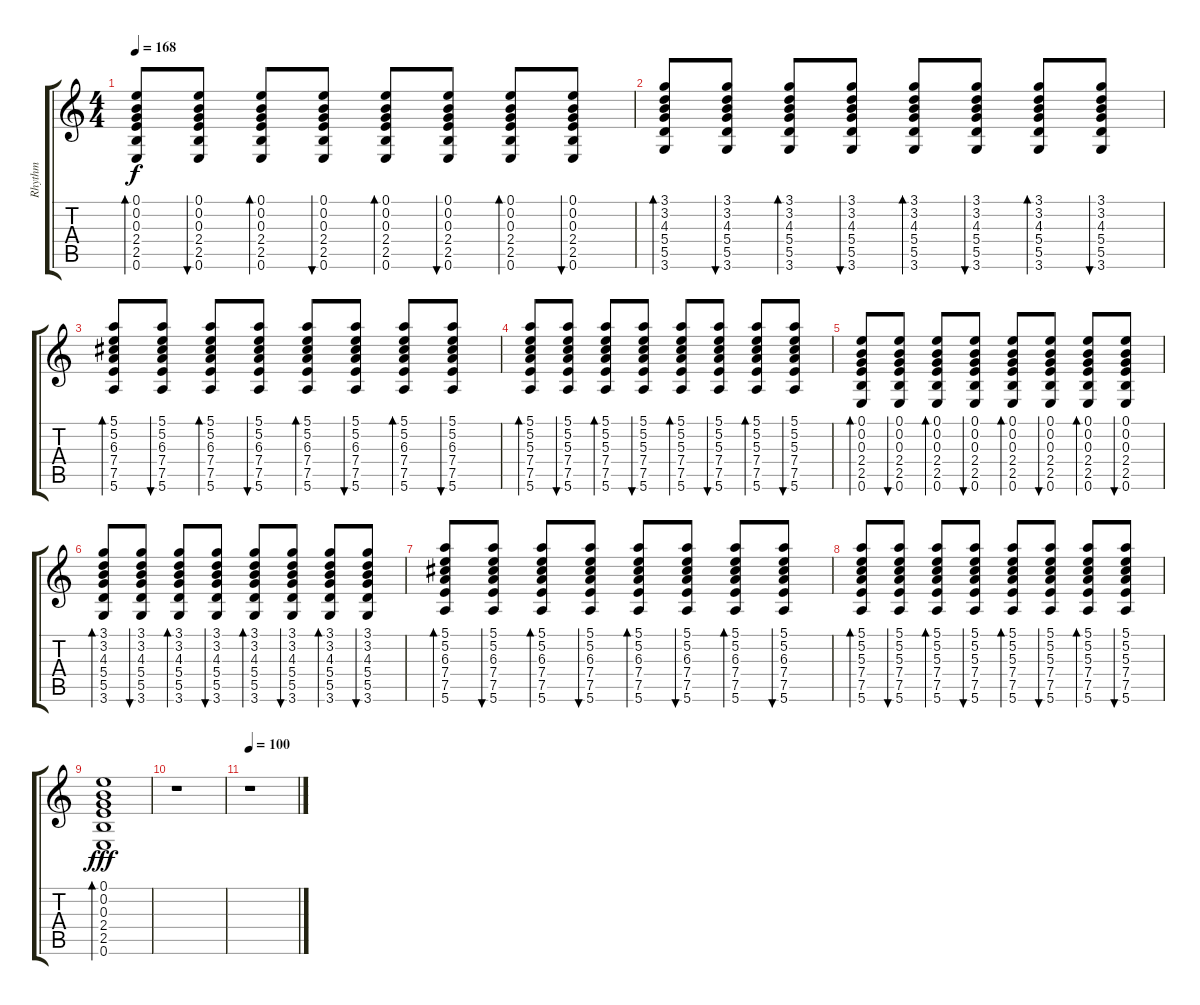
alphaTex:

\track ("Rhythm" "Rhythm") {instrument electricguitarclean}
\staff {score tabs}
\tuning (E4 B3 G3 D3 A2 E2) {hide}
\ts (4 4)
\tempo 168
\clef g2
\ks c
(0.1 0.2 0.3 2.4 2.5 0.6).8{bd 60 dy f} (0.1 0.2 0.3 2.4 2.5 0.6).8{bu 60} (0.1 0.2 0.3 2.4 2.5 0.6).8{bd 60} (0.1 0.2 0.3 2.4 2.5 0.6).8{bu 60} (0.1 0.2 0.3 2.4 2.5 0.6).8{bd 60} (0.1 0.2 0.3 2.4 2.5 0.6).8{bu 60} (0.1 0.2 0.3 2.4 2.5 0.6).8{bd 60} (0.1 0.2 0.3 2.4 2.5 0.6).8{bu 60} |
(3.1 3.2 4.3 5.4 5.5 3.6).8{bd 60} (3.1 3.2 4.3 5.4 5.5 3.6).8{bu 60} (3.1 3.2 4.3 5.4 5.5 3.6).8{bd 60} (3.1 3.2 4.3 5.4 5.5 3.6).8{bu 60} (3.1 3.2 4.3 5.4 5.5 3.6).8{bd 60} (3.1 3.2 4.3 5.4 5.5 3.6).8{bu 60} (3.1 3.2 4.3 5.4 5.5 3.6).8{bd 60} (3.1 3.2 4.3 5.4 5.5 3.6).8{bu 60} |
(5.1 5.2 6.3 7.4 7.5 5.6).8{bd 60} (5.1 5.2 6.3 7.4 7.5 5.6).8{bu 60} (5.1 5.2 6.3 7.4 7.5 5.6).8{bd 60} (5.1 5.2 6.3 7.4 7.5 5.6).8{bu 60} (5.1 5.2 6.3 7.4 7.5 5.6).8{bd 60} (5.1 5.2 6.3 7.4 7.5 5.6).8{bu 60} (5.1 5.2 6.3 7.4 7.5 5.6).8{bd 60} (5.1 5.2 6.3 7.4 7.5 5.6).8{bu 60} |
(5.1 5.2 5.3 7.4 7.5 5.6).8{bd 60} (5.1 5.2 5.3 7.4 7.5 5.6).8{bu 60} (5.1 5.2 5.3 7.4 7.5 5.6).8{bd 60} (5.1 5.2 5.3 7.4 7.5 5.6).8{bu 60} (5.1 5.2 5.3 7.4 7.5 5.6).8{bd 60} (5.1 5.2 5.3 7.4 7.5 5.6).8{bu 60} (5.1 5.2 5.3 7.4 7.5 5.6).8{bd 60} (5.1 5.2 5.3 7.4 7.5 5.6).8{bu 60} |
(0.1 0.2 0.3 2.4 2.5 0.6).8{bd 60} (0.1 0.2 0.3 2.4 2.5 0.6).8{bu 60} (0.1 0.2 0.3 2.4 2.5 0.6).8{bd 60} (0.1 0.2 0.3 2.4 2.5 0.6).8{bu 60} (0.1 0.2 0.3 2.4 2.5 0.6).8{bd 60} (0.1 0.2 0.3 2.4 2.5 0.6).8{bu 60} (0.1 0.2 0.3 2.4 2.5 0.6).8{bd 60} (0.1 0.2 0.3 2.4 2.5 0.6).8{bu 60} |
(3.1 3.2 4.3 5.4 5.5 3.6).8{bd 60} (3.1 3.2 4.3 5.4 5.5 3.6).8{bu 60} (3.1 3.2 4.3 5.4 5.5 3.6).8{bd 60} (3.1 3.2 4.3 5.4 5.5 3.6).8{bu 60} (3.1 3.2 4.3 5.4 5.5 3.6).8{bd 60} (3.1 3.2 4.3 5.4 5.5 3.6).8{bu 60} (3.1 3.2 4.3 5.4 5.5 3.6).8{bd 60} (3.1 3.2 4.3 5.4 5.5 3.6).8{bu 60} |
(5.1 5.2 6.3 7.4 7.5 5.6).8{bd 60} (5.1 5.2 6.3 7.4 7.5 5.6).8{bu 60} (5.1 5.2 6.3 7.4 7.5 5.6).8{bd 60} (5.1 5.2 6.3 7.4 7.5 5.6).8{bu 60} (5.1 5.2 6.3 7.4 7.5 5.6).8{bd 60} (5.1 5.2 6.3 7.4 7.5 5.6).8{bu 60} (5.1 5.2 6.3 7.4 7.5 5.6).8{bd 60} (5.1 5.2 6.3 7.4 7.5 5.6).8{bu 60} |
(5.1 5.2 5.3 7.4 7.5 5.6).8{bd 60} (5.1 5.2 5.3 7.4 7.5 5.6).8{bu 60} (5.1 5.2 5.3 7.4 7.5 5.6).8{bd 60} (5.1 5.2 5.3 7.4 7.5 5.6).8{bu 60} (5.1 5.2 5.3 7.4 7.5 5.6).8{bd 60} (5.1 5.2 5.3 7.4 7.5 5.6).8{bu 60} (5.1 5.2 5.3 7.4 7.5 5.6).8{bd 60} (5.1 5.2 5.3 7.4 7.5 5.6).8{bu 60} |
(0.1 0.2 0.3 2.4 2.5 0.6).1{bd 60 dy fff} |
r.1 |
\tempo 100
r.1
